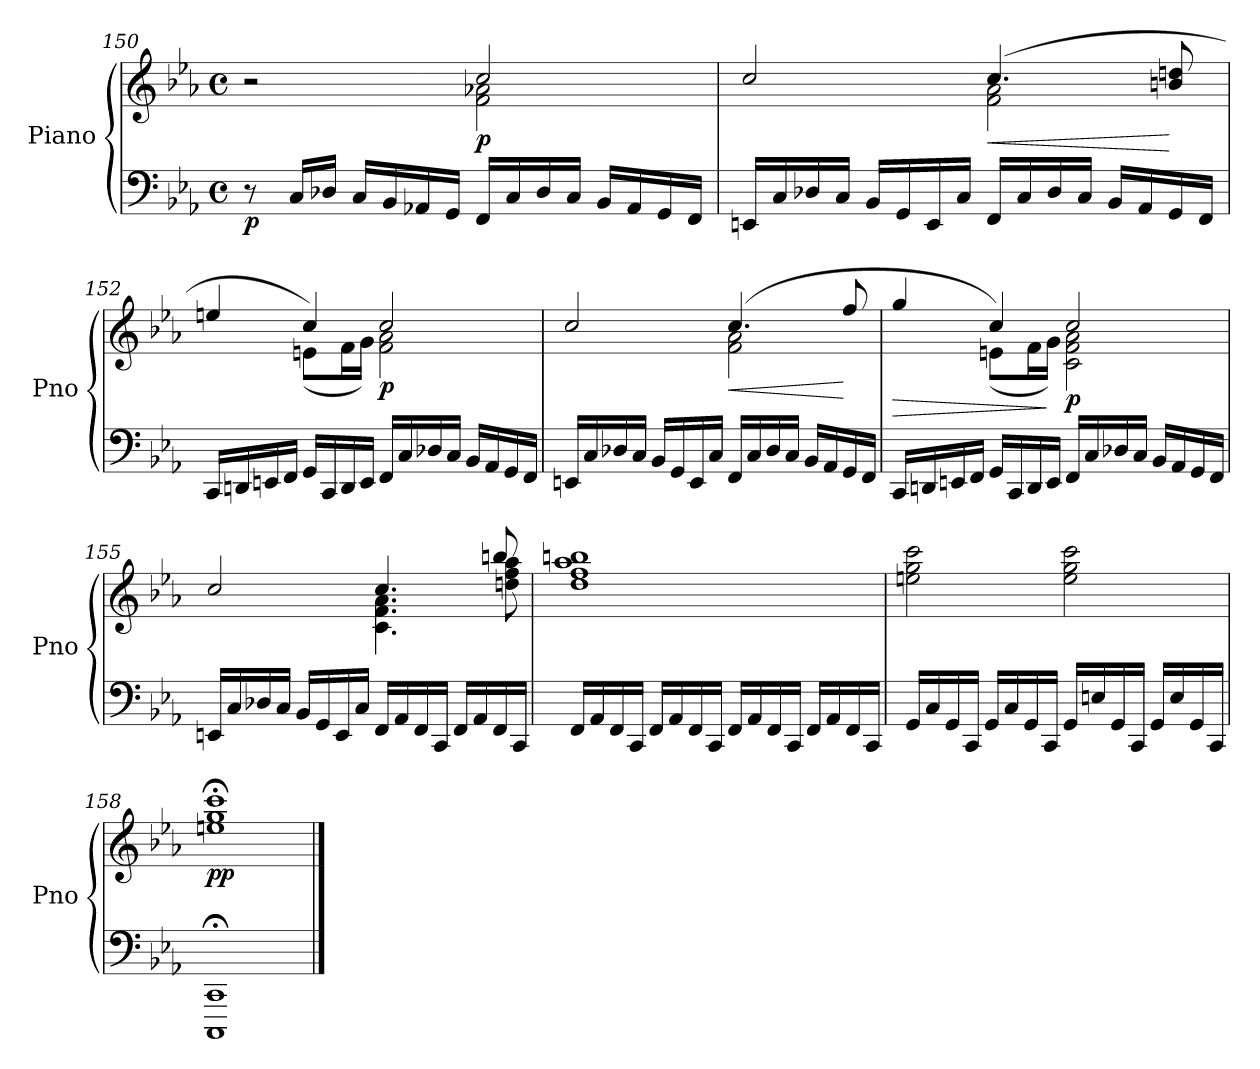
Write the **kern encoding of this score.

**kern	**kern	**dynam
*part1	*part1	*part1
*staff2	*staff1	*staff1/2
*I"Piano	*	*
*I'Pno	*	*
*clefF4	*clefG2	*
*k[b-e-a-]	*k[b-e-a-]	*
*M4/4	*M4/4	*
*met(c)	*met(c)	*
=150	=150	=150
*	*^	*
!	!	!	!LO:DY:b=2
8r	2r	2ryy	p
16C/LL	.	.	.
16D-X/JJ	.	.	.
16C/LL	.	.	.
16BB-/	.	.	.
16AA-X/	.	.	.
16GG/JJ	.	.	.
!	!	!	!LO:DY:b
16FF/LL	2cc/	2f\ 2a-X\	p
16C/	.	.	.
16D-/	.	.	.
16C/JJ	.	.	.
16BB-/LL	.	.	.
16AA-/	.	.	.
16GG/	.	.	.
16FF/JJ	.	.	.
=151	=151	=151	=151
16EEn/LL	2cc/	2ryy	.
16C/	.	.	.
16D-X/	.	.	.
16C/JJ	.	.	.
16BB-/LL	.	.	.
16GG/	.	.	.
16EE/	.	.	.
16C/JJ	.	.	.
!	!	!	!LO:HP:b
16FF/LL	(>4.cc/	2f\ 2a-\	<
16C/	.	.	.
16D-/	.	.	.
16C/JJ	.	.	.
16BB-/LL	.	.	.
16AA-/	.	.	.
16GG/	8bn/ 8ddn/	.	[
16FF/JJ	.	.	.
=152	=152	=152	=152
16CC/LL	4een/	4ryy	.
16DDn/	.	.	.
16EEn/	.	.	.
16FF/JJ	.	.	.
16GG/LL	4cc/)	(<8en\L	.
16CC/	.	.	.
16DD/	.	16f\L	.
16EE/JJ	.	16g\JJ)	.
!	!	!	!LO:DY:b
16FF/LL	2cc/	2f\ 2a-\	p
16C/	.	.	.
16D-X/	.	.	.
16C/JJ	.	.	.
16BB-/LL	.	.	.
16AA-/	.	.	.
16GG/	.	.	.
16FF/JJ	.	.	.
=153	=153	=153	=153
16EEn/LL	2cc/	2ryy	.
16C/	.	.	.
16D-X/	.	.	.
16C/JJ	.	.	.
16BB-/LL	.	.	.
16GG/	.	.	.
16EE/	.	.	.
16C/JJ	.	.	.
!	!	!	!LO:HP:b
16FF/LL	(>4.cc/	2f\ 2a-\	<
16C/	.	.	.
16D-/	.	.	.
16C/JJ	.	.	.
16BB-/LL	.	.	.
16AA-/	.	.	.
16GG/	8ff/	.	[
16FF/JJ	.	.	.
=154	=154	=154	=154
!	!	!	!LO:HP:b
16CC/LL	4gg/	4ryy	>
16DDn/	.	.	.
16EEn/	.	.	.
16FF/JJ	.	.	.
16GG/LL	4cc/)	(<8en\L	.
16CC/	.	.	.
16DD/	.	16f\L	.
16EE/JJ	.	16g\JJ)	]
!	!	!	!LO:DY:b
16FF/LL	2cc/	2c\ 2f\ 2a-\	p
16C/	.	.	.
16D-X/	.	.	.
16C/JJ	.	.	.
16BB-/LL	.	.	.
16AA-/	.	.	.
16GG/	.	.	.
16FF/JJ	.	.	.
=155	=155	=155	=155
16EEn/LL	2cc/	2ryy	.
16C/	.	.	.
16D-X/	.	.	.
16C/JJ	.	.	.
16BB-/LL	.	.	.
16GG/	.	.	.
16EE/	.	.	.
16C/JJ	.	.	.
16FF/LL	4.cc/	4.c\ 4.f\ 4.a-\	.
16AA-/	.	.	.
16FF/	.	.	.
16CC/JJ	.	.	.
16FF/LL	.	.	.
16AA-/	.	.	.
16FF/	8bbn/	8ddn\ 8ff\ 8aa-\	.
16CC/JJ	.	.	.
*	*v	*v	*
=156	=156	=156
16FF/LL	1dd 1ff 1aa- 1bbn	.
16AA-/	.	.
16FF/	.	.
16CC/JJ	.	.
16FF/LL	.	.
16AA-/	.	.
16FF/	.	.
16CC/JJ	.	.
16FF/LL	.	.
16AA-/	.	.
16FF/	.	.
16CC/JJ	.	.
16FF/LL	.	.
16AA-/	.	.
16FF/	.	.
16CC/JJ	.	.
=157	=157	=157
16GG/LL	2een\ 2gg\ 2ccc\	.
16C/	.	.
16GG/	.	.
16CC/JJ	.	.
16GG/LL	.	.
16C/	.	.
16GG/	.	.
16CC/JJ	.	.
16GG/LL	2ee\ 2gg\ 2ccc\	.
16En/	.	.
16GG/	.	.
16CC/JJ	.	.
16GG/LL	.	.
16E/	.	.
16GG/	.	.
16CC/JJ	.	.
=158	=158	=158
!	!	!LO:DY:b
1CCC;< 1CC;<	1een;< 1gg;< 1ccc;<	pp
==	==	==
*-	*-	*-
